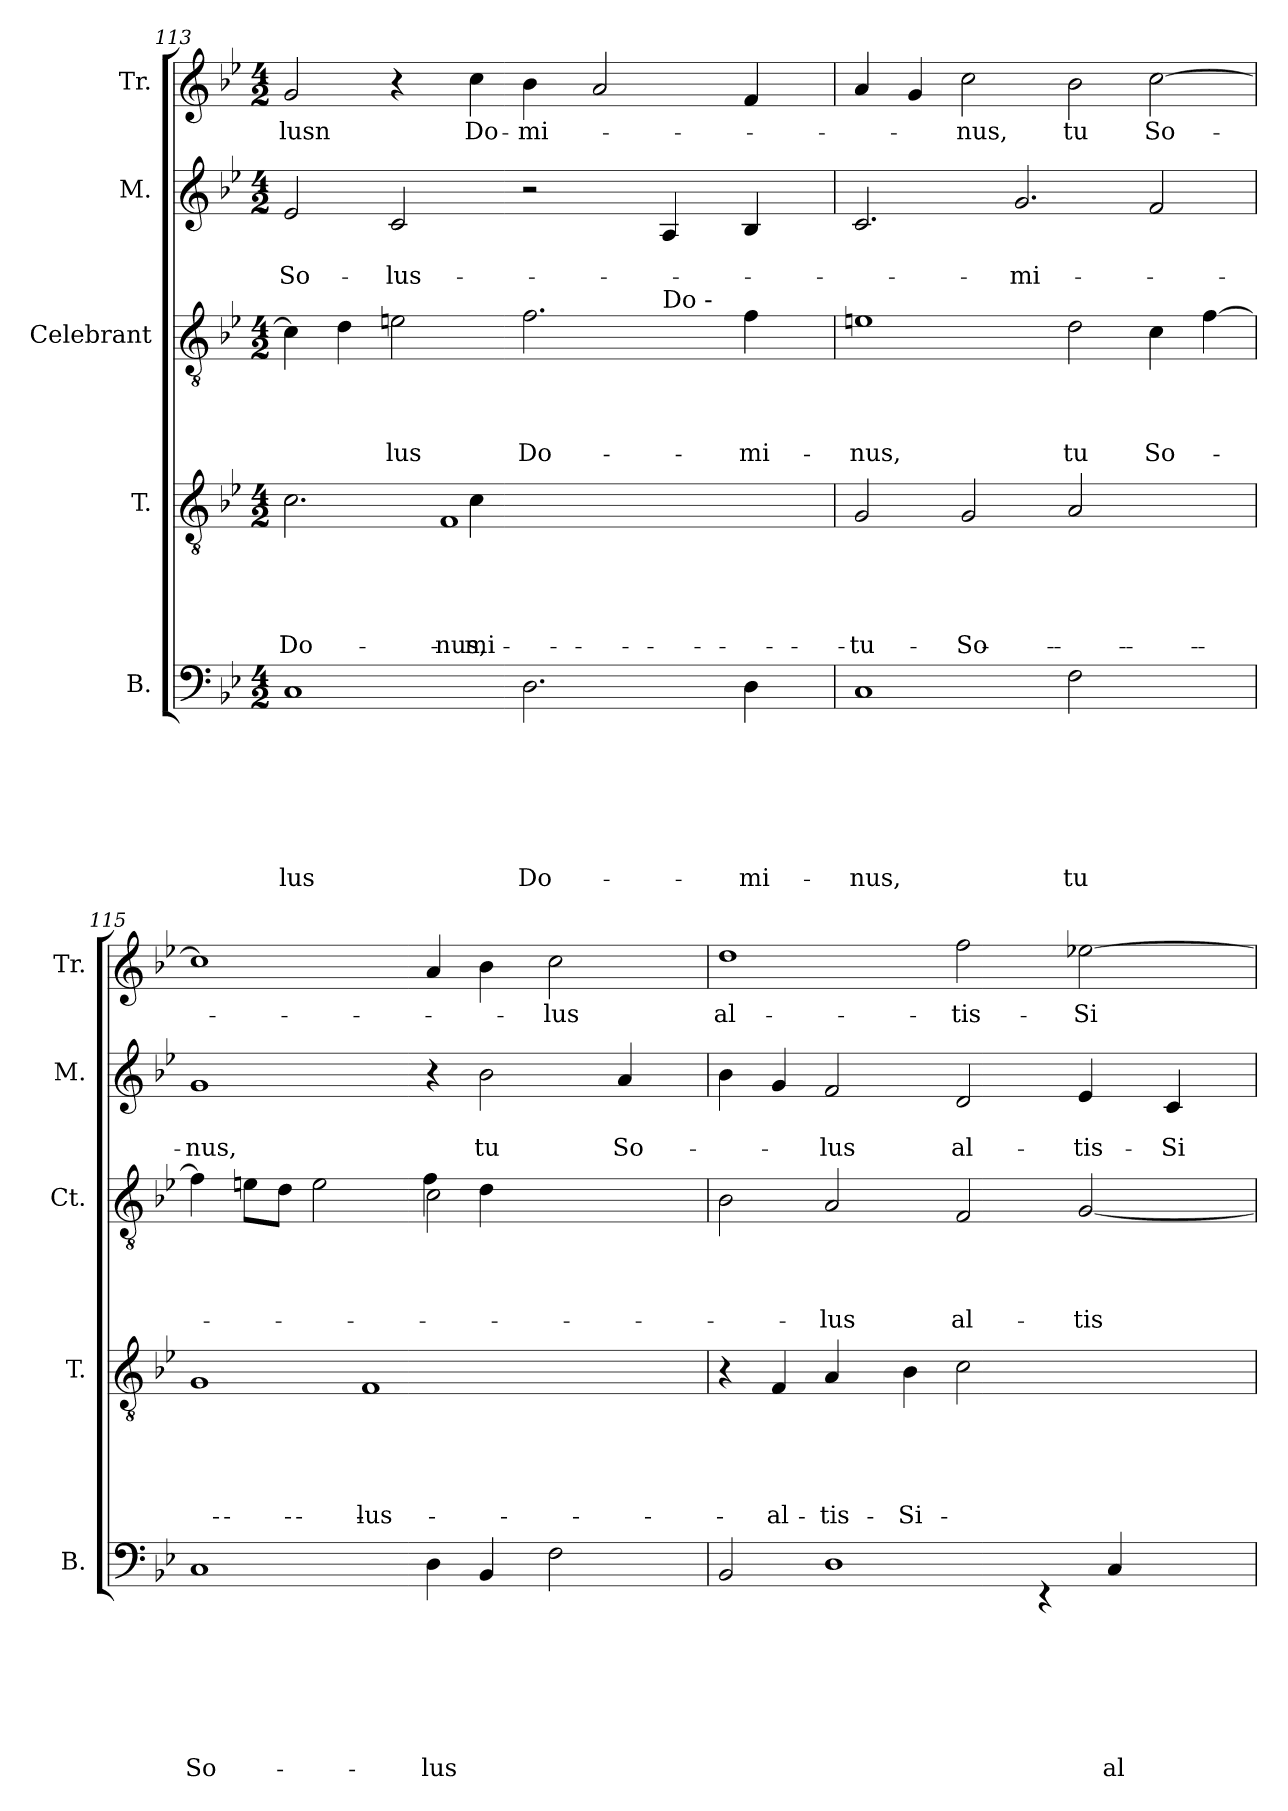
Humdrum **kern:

**kern	**text	**text	**text	**text	**text	**text	**text	**kern	**text	**text	**text	**text	**text	**kern	**text	**text	**text	**text	**kern	**text	**text	**kern	**text
*part5	*part5	*part5	*part5	*part5	*part5	*part5	*part5	*part4	*part4	*part4	*part4	*part4	*part4	*part3	*part3	*part3	*part3	*part3	*part2	*part2	*part2	*part1	*part1
*staff5	*staff5	*staff5	*staff5	*staff5	*staff5	*staff5	*staff5	*staff4	*staff4	*staff4	*staff4	*staff4	*staff4	*staff3	*staff3	*staff3	*staff3	*staff3	*staff2	*staff2	*staff2	*staff1	*staff1
*I"B.	*	*	*	*	*	*	*	*I"T.	*	*	*	*	*	*I"Celebrant	*	*	*	*	*I"M.	*	*	*I"Tr.	*
*I'B.	*	*	*	*	*	*	*	*I'T.	*	*	*	*	*	*I'Ct.	*	*	*	*	*I'M.	*	*	*I'Tr.	*
*clefF4	*	*	*	*	*	*	*	*clefGv2	*	*	*	*	*	*clefGv2	*	*	*	*	*clefG2	*	*	*clefG2	*
*k[b-e-]	*	*	*	*	*	*	*	*k[b-e-]	*	*	*	*	*	*k[b-e-]	*	*	*	*	*k[b-e-]	*	*	*k[b-e-]	*
*B-:	*	*	*	*	*	*	*	*B-:	*	*	*	*	*	*B-:	*	*	*	*	*B-:	*	*	*B-:	*
*M4/2	*	*	*	*	*	*	*	*M4/2	*	*	*	*	*	*M4/2	*	*	*	*	*M4/2	*	*	*M4/2	*
=113	=113	=113	=113	=113	=113	=113	=113	=113	=113	=113	=113	=113	=113	=113	=113	=113	=113	=113	=113	=113	=113	=113	=113
!	!	!	!	!	!	!	!LO:LY:b	!	!	!	!	!	!LO:LY:b	!	!	!	!	!	!	!	!LO:LY:b	!	!LO:LY:b:rj
*	*	*	*	*	*	*	*	*^	*	*	*	*	*	*^	*	*	*	*	*	*	*	*	*
*	*	*	*	*	*	*	*	*	*^	*	*	*	*	*	*	*	*	*	*	*	*	*	*	*	*
1C	.	.	.	.	.	.	-lus	2.c\	2.ryy	2ryy	.	.	.	.	Do-	4c\]	1.ryy	.	.	.	.	2e-/	.	So-	2g/	-lusn
.	.	.	.	.	.	.	.	.	.	.	.	.	.	.	.	4d\	.	.	.	.	.	.	.	.	.	.
!	!	!	!	!	!	!	!	!	!	!	!	!	!	!	!	!	!	!	!	!	!LO:LY:b	!	!	!LO:LY:b	!	!
.	.	.	.	.	.	.	.	.	.	8ryy	.	.	.	.	.	2en\	.	.	.	.	-lus	2c/	.	-lus-	4r	.
.	.	.	.	.	.	.	.	.	.	32ryy	.	.	.	.	.	.	.	.	.	.	.	.	.	.	.	.
!	!	!	!	!	!	!	!	!	!	!	!	!	!	!	!LO:LY:b	!	!	!	!	!	!	!	!	!	!	!
.	.	.	.	.	.	.	.	.	.	1F	.	.	.	.	-nus,	.	.	.	.	.	.	.	.	.	.	.
!	!	!	!	!	!	!	!	!	!	!	!	!	!	!	!LO:LY:b	!	!	!	!	!	!	!	!	!	!	!LO:LY:b
.	.	.	.	.	.	.	.	4ryy	4c\	.	.	.	.	.	-mi-	.	.	.	.	.	.	.	.	.	4cc\	Do-
!	!	!	!	!	!	!	!LO:LY:b	!	!	!	!	!	!	!	!	!	!	!	!	!	!LO:LY:b	!	!	!	!	!LO:LY:b
2.D\	.	.	.	.	.	.	Do-	16.ryy	4ryy	.	.	.	.	.	.	2.f\	.	.	.	.	Do-	2r	.	.	4b-\	-mi-
.	.	.	.	.	.	.	.	2ryy	.	.	.	.	.	.	.	.	.	.	.	.	.	.	.	.	.	.
.	.	.	.	.	.	.	.	.	16.ryy	.	.	.	.	.	.	.	.	.	.	.	.	.	.	.	2a/	.
.	.	.	.	.	.	.	.	.	2ryy	.	.	.	.	.	.	.	.	.	.	.	.	.	.	.	.	.
!	!	!	!	!	!	!	!	!	!	!	!	!	!	!	!	!	!LO:TX:a:t=Do -	!	!	!	!	!	!	!	!	!
.	.	.	.	.	.	.	.	.	.	.	.	.	.	.	.	.	2ryy	.	.	.	.	4A/	.	.	.	.
.	.	.	.	.	.	.	.	4ryy	.	.	.	.	.	.	.	.	.	.	.	.	.	.	.	.	.	.
.	.	.	.	.	.	.	.	.	.	4ryy	.	.	.	.	.	.	.	.	.	.	.	.	.	.	.	.
!	!	!	!	!	!	!	!LO:LY:b	!	!	!	!	!	!	!	!	!	!	!	!	!	!LO:LY:b	!	!	!	!	!
4D\	.	.	.	.	.	.	-mi-	.	.	.	.	.	.	.	.	4f\	.	.	.	.	-mi-	4B-/	.	.	4f/	.
.	.	.	.	.	.	.	.	8ryy	8ryy	.	.	.	.	.	.	.	.	.	.	.	.	.	.	.	.	.
.	.	.	.	.	.	.	.	.	.	16.ryy	.	.	.	.	.	.	.	.	.	.	.	.	.	.	.	.
.	.	.	.	.	.	.	.	32ryy	32ryy	.	.	.	.	.	.	.	.	.	.	.	.	.	.	.	.	.
*	*	*	*	*	*	*	*	*	*v	*v	*	*	*	*	*	*	*	*	*	*	*	*	*	*	*	*
!!LO:LB:g=z
=114	=114	=114	=114	=114	=114	=114	=114	=114	=114	=114	=114	=114	=114	=114	=114	=114	=114	=114	=114	=114	=114	=114	=114	=114	=114
!	!	!	!	!	!	!	!LO:LY:b	!	!	!	!	!	!	!LO:LY:b	!	!	!	!	!	!LO:LY:b	!	!	!	!	!
*	*	*	*	*	*	*	*	*v	*v	*	*	*	*	*	*	*	*	*	*	*	*	*	*	*	*
*	*	*	*	*	*	*	*	*	*	*	*	*	*	*v	*v	*	*	*	*	*	*	*	*	*
1C	.	.	.	.	.	.	-nus,	2G/	.	.	.	.	tu	1e	.	.	.	-nus,	2.c/	.	.	4a/	.
.	.	.	.	.	.	.	.	.	.	.	.	.	.	.	.	.	.	.	.	.	.	4g/	.
!	!	!	!	!	!	!	!	!	!	!	!	!	!LO:LY:b	!	!	!	!	!	!	!	!	!	!LO:LY:b
.	.	.	.	.	.	.	.	2G/	.	.	.	.	So-	.	.	.	.	.	.	.	.	2cc\	-nus,
!	!	!	!	!	!	!	!	!	!	!	!	!	!	!	!	!	!	!	!	!	!LO:LY:b	!	!
.	.	.	.	.	.	.	.	.	.	.	.	.	.	.	.	.	.	.	2.g/	.	-mi-	.	.
!	!	!	!	!	!	!	!LO:LY:b	!	!	!	!	!	!	!	!	!	!	!LO:LY:b	!	!	!	!	!LO:LY:b
2F\	.	.	.	.	.	.	tu	2A/	.	.	.	.	.	2d\	.	.	.	tu	.	.	.	2b-\	tu
!	!	!	!	!	!	!	!	!	!	!	!	!	!	!	!	!	!	!LO:LY:b	!	!	!	!	!LO:LY:b
2ryy	.	.	.	.	.	.	.	2ryy	.	.	.	.	.	4c\	.	.	.	So-	2f/	.	.	[>2cc\	So-
.	.	.	.	.	.	.	.	.	.	.	.	.	.	[>4f\	.	.	.	.	.	.	.	.	.
=115	=115	=115	=115	=115	=115	=115	=115	=115	=115	=115	=115	=115	=115	=115	=115	=115	=115	=115	=115	=115	=115	=115	=115
!	!	!	!	!	!	!	!LO:LY:b	!	!	!	!	!	!	!	!	!	!	!	!	!	!LO:LY:b	!	!
*	*	*	*	*	*	*	*	*^	*	*	*	*	*	*^	*	*	*	*	*	*	*	*	*
*	*	*	*	*	*	*	*	*	*	*	*	*	*	*	*	*^	*	*	*	*	*	*	*	*	*
1C	.	.	.	.	.	.	So-	1G	2ryy	.	.	.	.	.	4f\]	1ryy	1ryy	.	.	.	.	1g	.	-nus,	1cc]	.
.	.	.	.	.	.	.	.	.	.	.	.	.	.	.	8e\L	.	.	.	.	.	.	.	.	.	.	.
.	.	.	.	.	.	.	.	.	.	.	.	.	.	.	8d\J	.	.	.	.	.	.	.	.	.	.	.
.	.	.	.	.	.	.	.	.	8ryy	.	.	.	.	.	2e\	.	.	.	.	.	.	.	.	.	.	.
.	.	.	.	.	.	.	.	.	32ryy	.	.	.	.	.	.	.	.	.	.	.	.	.	.	.	.	.
!	!	!	!	!	!	!	!	!	!	!	!	!	!	!LO:LY:b	!	!	!	!	!	!	!	!	!	!	!	!
.	.	.	.	.	.	.	.	.	1F	.	.	.	.	-lus	.	.	.	.	.	.	.	.	.	.	.	.
!	!	!	!	!	!	!	!LO:LY:b	!	!	!	!	!	!	!	!	!	!	!	!	!	!	!	!	!	!	!
4D\	.	.	.	.	.	.	-lus	4ryy	.	.	.	.	.	.	2c\	4f\	4ryy	.	.	.	.	4r	.	.	4a/	.
!	!	!	!	!	!	!	!	!	!	!	!	!	!	!	!	!	!	!	!	!	!	!	!	!LO:LY:b	!	!
4BB-/	.	.	.	.	.	.	.	16.ryy	.	.	.	.	.	.	.	2ryy	4d\	.	.	.	.	2b-\	.	tu	4b-\	.
.	.	.	.	.	.	.	.	2ryy	.	.	.	.	.	.	.	.	.	.	.	.	.	.	.	.	.	.
!	!	!	!	!	!	!	!	!	!	!	!	!	!	!	!	!	!	!	!	!	!	!	!	!	!	!LO:LY:b
2F\	.	.	.	.	.	.	.	.	.	.	.	.	.	.	2ryy	.	2ryy	.	.	.	.	.	.	.	2cc\	-lus
.	.	.	.	.	.	.	.	.	4ryy	.	.	.	.	.	.	.	.	.	.	.	.	.	.	.	.	.
!	!	!	!	!	!	!	!	!	!	!	!	!	!	!	!	!	!	!	!	!	!	!	!	!LO:LY:b	!	!
.	.	.	.	.	.	.	.	.	.	.	.	.	.	.	.	4ryy	.	.	.	.	.	4a/	.	So-	.	.
.	.	.	.	.	.	.	.	8ryy	.	.	.	.	.	.	.	.	.	.	.	.	.	.	.	.	.	.
.	.	.	.	.	.	.	.	.	16.ryy	.	.	.	.	.	.	.	.	.	.	.	.	.	.	.	.	.
.	.	.	.	.	.	.	.	32ryy	.	.	.	.	.	.	.	.	.	.	.	.	.	.	.	.	.	.
*	*	*	*	*	*	*	*	*v	*v	*	*	*	*	*	*	*	*	*	*	*	*	*	*	*	*	*
*	*	*	*	*	*	*	*	*	*	*	*	*	*	*v	*v	*v	*	*	*	*	*	*	*	*	*
=116	=116	=116	=116	=116	=116	=116	=116	=116	=116	=116	=116	=116	=116	=116	=116	=116	=116	=116	=116	=116	=116	=116	=116
*^	*	*	*	*	*	*	*	*	*	*	*	*	*	*	*	*	*	*	*	*	*	*	*
*	*^	*	*	*	*	*	*	*	*	*	*	*	*	*	*	*	*	*	*	*	*	*	*	*
!	!	!	!	!	!	!	!	!	!	!	!	!	!	!	!	!	!	!	!	!	!	!	!	!	!LO:LY:b
2BB-/	2ryy	1ryy	.	.	.	.	.	.	.	4r	.	.	.	.	.	2B-\	.	.	.	.	4b-\	.	.	1dd	al-
!	!	!	!	!	!	!	!	!	!	!	!	!	!	!	!LO:LY:b	!	!	!	!	!	!	!	!	!	!
.	.	.	.	.	.	.	.	.	.	4F/	.	.	.	.	al-	.	.	.	.	.	4g/	.	.	.	.
!	!	!	!	!	!	!	!	!	!	!	!	!	!	!	!LO:LY:b	!	!	!	!	!LO:LY:b	!	!	!LO:LY:b	!	!
8ryy	1D	.	.	.	.	.	.	.	.	4A/	.	.	.	.	-tis-	2A/	.	.	.	-lus	2f/	.	-lus	.	.
32ryy	.	.	.	.	.	.	.	.	.	.	.	.	.	.	.	.	.	.	.	.	.	.	.	.	.
1ryy	.	.	.	.	.	.	.	.	.	.	.	.	.	.	.	.	.	.	.	.	.	.	.	.	.
!	!	!	!	!	!	!	!	!	!	!	!	!	!	!	!LO:LY:b	!	!	!	!	!	!	!	!	!	!
.	.	.	.	.	.	.	.	.	.	4B-\	.	.	.	.	-Si-	.	.	.	.	.	.	.	.	.	.
!	!	!	!	!	!	!	!	!	!	!	!	!	!	!	!	!	!	!	!	!LO:LY:b	!	!	!LO:LY:b	!	!LO:LY:b
.	.	4ryy	.	.	.	.	.	.	.	2c\	.	.	.	.	.	2F/	.	.	.	al-	2d/	.	al-	2ff\	-tis-
.	.	16.ryy	.	.	.	.	.	.	.	.	.	.	.	.	.	.	.	.	.	.	.	.	.	.	.
.	.	4r	.	.	.	.	.	.	.	.	.	.	.	.	.	.	.	.	.	.	.	.	.	.	.
!	!	!	!	!	!	!	!	!	!	!	!	!	!	!	!	!	!	!	!	!LO:LY:b	!	!	!LO:LY:b	!	!LO:LY:b
.	8ryy	.	.	.	.	.	.	.	.	2ryy	.	.	.	.	.	[<2G/	.	.	.	-tis-	4e-/	.	-tis-	[>2ee-X\	-Si-
!	!	!	!	!	!	!	!	!	!LO:LY:b	!	!	!	!	!	!	!	!	!	!	!	!	!	!	!	!
.	.	4C/	.	.	.	.	.	.	al-	.	.	.	.	.	.	.	.	.	.	.	.	.	.	.	.
.	32ryy	.	.	.	.	.	.	.	.	.	.	.	.	.	.	.	.	.	.	.	.	.	.	.	.
4ryy	4ryy	.	.	.	.	.	.	.	.	.	.	.	.	.	.	.	.	.	.	.	.	.	.	.	.
!	!	!	!	!	!	!	!	!	!	!	!	!	!	!	!	!	!	!	!	!	!	!	!LO:LY:b	!	!
.	.	.	.	.	.	.	.	.	.	.	.	.	.	.	.	.	.	.	.	.	4c/	.	-Si-	.	.
.	.	8ryy	.	.	.	.	.	.	.	.	.	.	.	.	.	.	.	.	.	.	.	.	.	.	.
16.ryy	16.ryy	.	.	.	.	.	.	.	.	.	.	.	.	.	.	.	.	.	.	.	.	.	.	.	.
.	.	32ryy	.	.	.	.	.	.	.	.	.	.	.	.	.	.	.	.	.	.	.	.	.	.	.
*v	*v	*v	*	*	*	*	*	*	*	*	*	*	*	*	*	*	*	*	*	*	*	*	*	*	*
=	=	=	=	=	=	=	=	=	=	=	=	=	=	=	=	=	=	=	=	=	=	=	=
*-	*-	*-	*-	*-	*-	*-	*-	*-	*-	*-	*-	*-	*-	*-	*-	*-	*-	*-	*-	*-	*-	*-	*-
